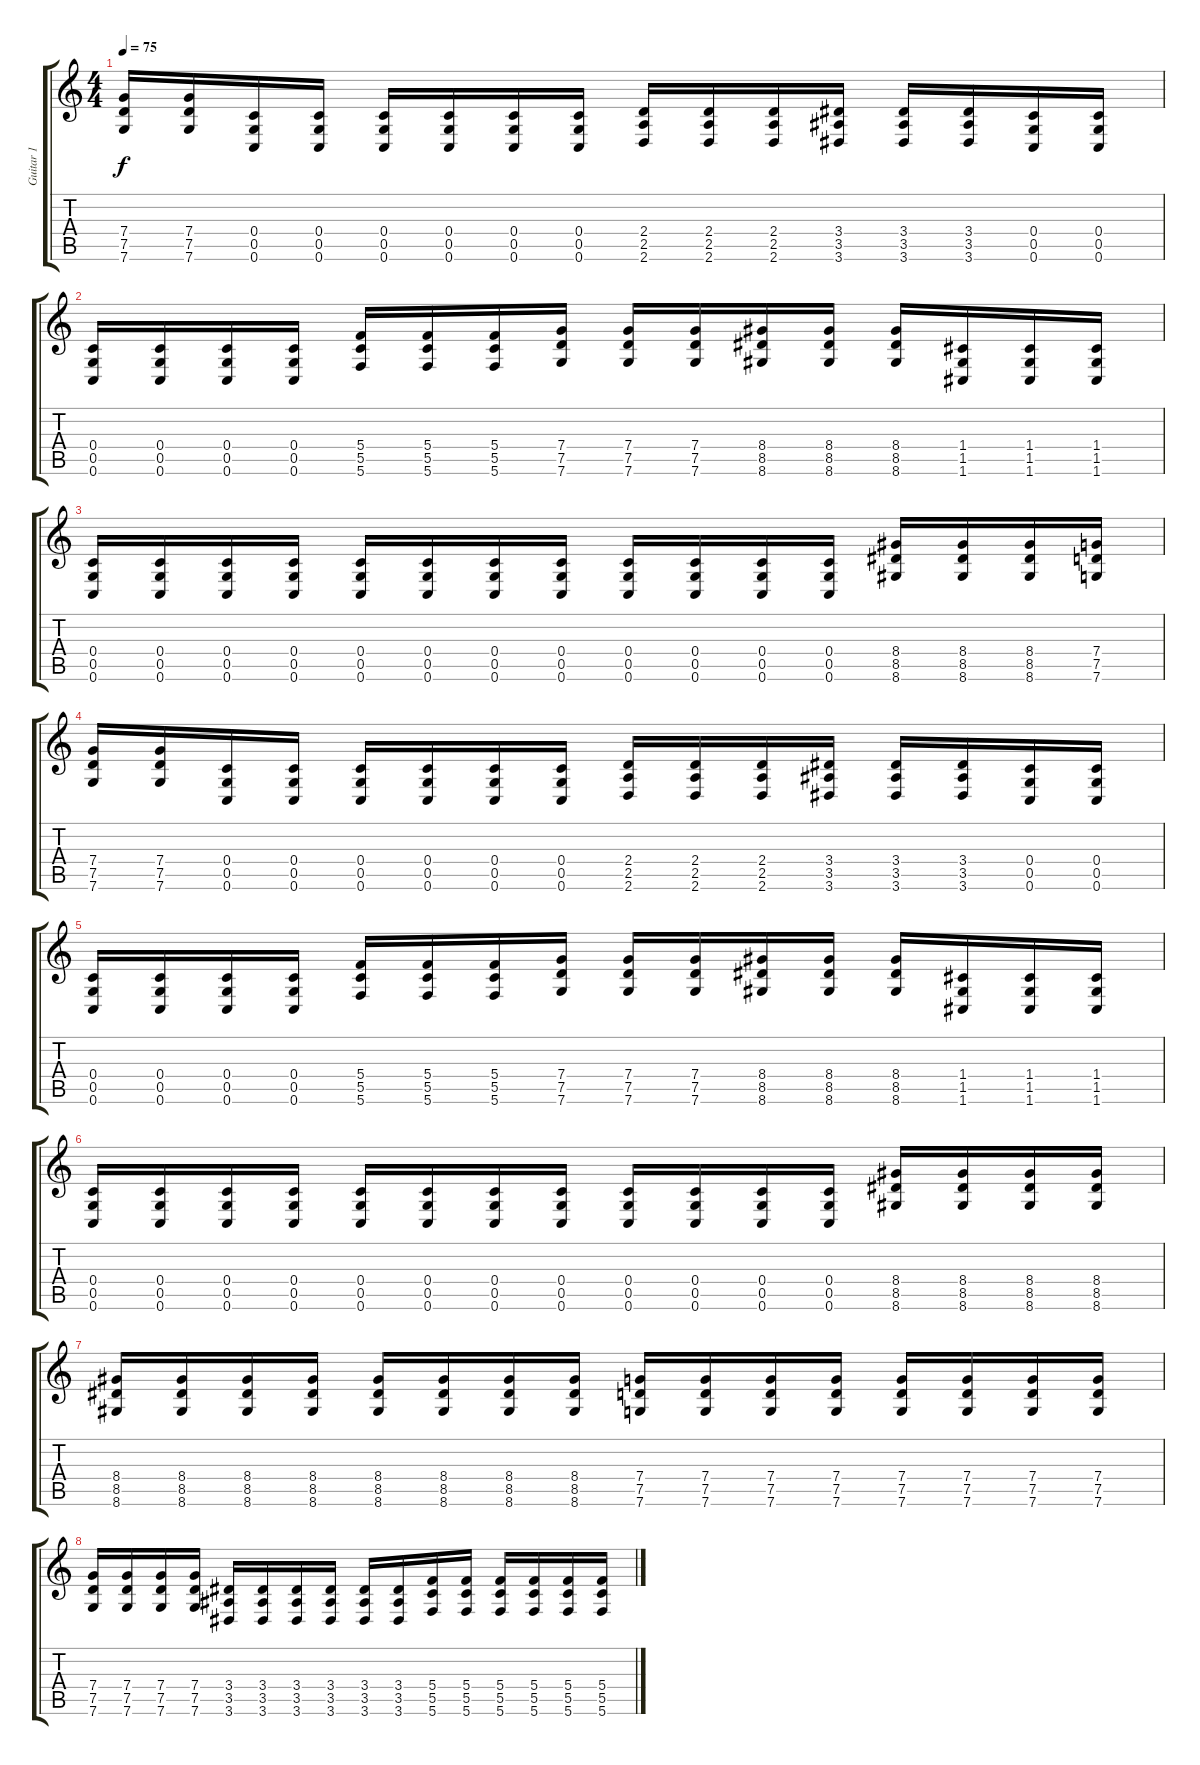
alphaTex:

\track ("Guitar 1" "Guitar 1") {instrument distortionguitar}
\staff {score tabs}
\tuning (D4 A3 F3 C3 G2 C2) {hide}
\ts (4 4)
\tempo 75
\clef g2
\ks c
(7.4 7.5 7.6).16{dy f} (7.4 7.5 7.6).16 (0.4 0.5 0.6).16 (0.4 0.5 0.6).16 (0.4 0.5 0.6).16 (0.4 0.5 0.6).16 (0.4 0.5 0.6).16 (0.4 0.5 0.6).16 (2.4 2.5 2.6).16 (2.4 2.5 2.6).16 (2.4 2.5 2.6).16 (3.4 3.5 3.6).16 (3.4 3.5 3.6).16 (3.4 3.5 3.6).16 (0.4 0.5 0.6).16 (0.4 0.5 0.6).16 |
(0.4 0.5 0.6).16 (0.4 0.5 0.6).16 (0.4 0.5 0.6).16 (0.4 0.5 0.6).16 (5.4 5.5 5.6).16 (5.4 5.5 5.6).16 (5.4 5.5 5.6).16 (7.4 7.5 7.6).16 (7.4 7.5 7.6).16 (7.4 7.5 7.6).16 (8.4 8.5 8.6).16 (8.4 8.5 8.6).16 (8.4 8.5 8.6).16 (1.4 1.5 1.6).16 (1.4 1.5 1.6).16 (1.4 1.5 1.6).16 |
(0.4 0.5 0.6).16 (0.4 0.5 0.6).16 (0.4 0.5 0.6).16 (0.4 0.5 0.6).16 (0.4 0.5 0.6).16 (0.4 0.5 0.6).16 (0.4 0.5 0.6).16 (0.4 0.5 0.6).16 (0.4 0.5 0.6).16 (0.4 0.5 0.6).16 (0.4 0.5 0.6).16 (0.4 0.5 0.6).16 (8.4 8.5 8.6).16 (8.4 8.5 8.6).16 (8.4 8.5 8.6).16 (7.4 7.5 7.6).16 |
(7.4 7.5 7.6).16 (7.4 7.5 7.6).16 (0.4 0.5 0.6).16 (0.4 0.5 0.6).16 (0.4 0.5 0.6).16 (0.4 0.5 0.6).16 (0.4 0.5 0.6).16 (0.4 0.5 0.6).16 (2.4 2.5 2.6).16 (2.4 2.5 2.6).16 (2.4 2.5 2.6).16 (3.4 3.5 3.6).16 (3.4 3.5 3.6).16 (3.4 3.5 3.6).16 (0.4 0.5 0.6).16 (0.4 0.5 0.6).16 |
(0.4 0.5 0.6).16 (0.4 0.5 0.6).16 (0.4 0.5 0.6).16 (0.4 0.5 0.6).16 (5.4 5.5 5.6).16 (5.4 5.5 5.6).16 (5.4 5.5 5.6).16 (7.4 7.5 7.6).16 (7.4 7.5 7.6).16 (7.4 7.5 7.6).16 (8.4 8.5 8.6).16 (8.4 8.5 8.6).16 (8.4 8.5 8.6).16 (1.4 1.5 1.6).16 (1.4 1.5 1.6).16 (1.4 1.5 1.6).16 |
(0.4 0.5 0.6).16 (0.4 0.5 0.6).16 (0.4 0.5 0.6).16 (0.4 0.5 0.6).16 (0.4 0.5 0.6).16 (0.4 0.5 0.6).16 (0.4 0.5 0.6).16 (0.4 0.5 0.6).16 (0.4 0.5 0.6).16 (0.4 0.5 0.6).16 (0.4 0.5 0.6).16 (0.4 0.5 0.6).16 (8.4 8.5 8.6).16 (8.4 8.5 8.6).16 (8.4 8.5 8.6).16 (8.4 8.5 8.6).16 |
(8.4 8.5 8.6).16 (8.4 8.5 8.6).16 (8.4 8.5 8.6).16 (8.4 8.5 8.6).16 (8.4 8.5 8.6).16 (8.4 8.5 8.6).16 (8.4 8.5 8.6).16 (8.4 8.5 8.6).16 (7.4 7.5 7.6).16 (7.4 7.5 7.6).16 (7.4 7.5 7.6).16 (7.4 7.5 7.6).16 (7.4 7.5 7.6).16 (7.4 7.5 7.6).16 (7.4 7.5 7.6).16 (7.4 7.5 7.6).16 |
(7.4 7.5 7.6).16 (7.4 7.5 7.6).16 (7.4 7.5 7.6).16 (7.4 7.5 7.6).16 (3.4 3.5 3.6).16 (3.4 3.5 3.6).16 (3.4 3.5 3.6).16 (3.4 3.5 3.6).16 (3.4 3.5 3.6).16 (3.4 3.5 3.6).16 (5.4 5.5 5.6).16 (5.4 5.5 5.6).16 (5.4 5.5 5.6).16 (5.4 5.5 5.6).16 (5.4 5.5 5.6).16 (5.4 5.5 5.6).16
